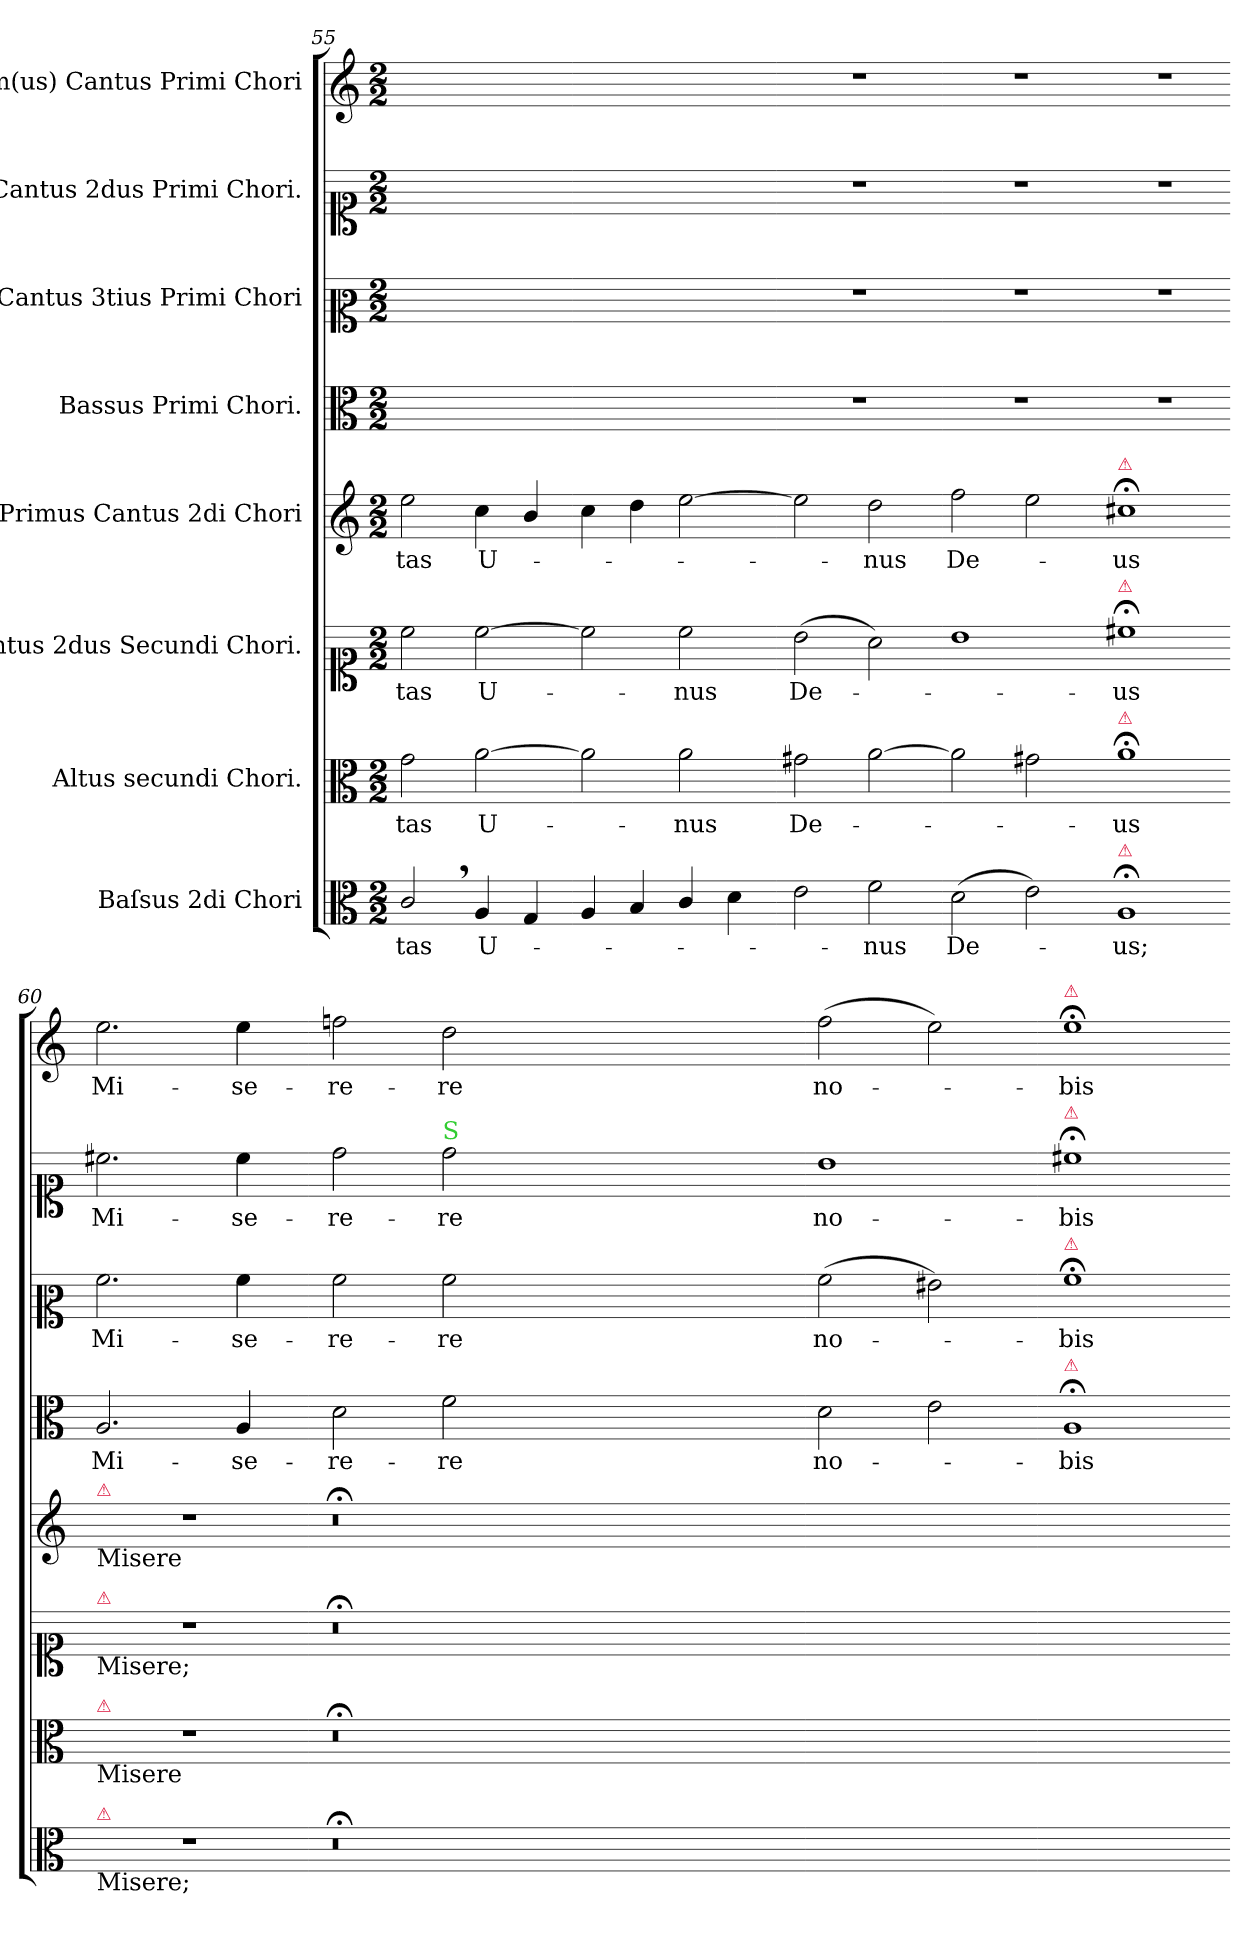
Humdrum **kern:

**kern	**text	**kern	**text	**kern	**text	**kern	**text	**kern	**text	**kern	**text	**kern	**text	**kern	**text
*part8	*part8	*part7	*part7	*part6	*part6	*part5	*part5	*part4	*part4	*part3	*part3	*part2	*part2	*part1	*part1
*staff8	*staff8	*staff7	*staff7	*staff6	*staff6	*staff5	*staff5	*staff4	*staff4	*staff3	*staff3	*staff2	*staff2	*staff1	*staff1
*I"Baſsus 2di Chori	*	*I"Altus secundi Chori.	*	*I"Cantus 2dus Secundi Chori.	*	*I"Primus Cantus 2di Chori	*	*I"Bassus Primi Chori.	*	*I"Cantus 3tius Primi Chori	*	*I"Cantus 2dus Primi Chori.	*	*I"1m(us) Cantus Primi Chori	*
*clefC3	*	*clefC3	*	*clefC1	*	*clefG2	*	*clefC3	*	*clefC2	*	*clefC1	*	*clefG2	*
*k[]	*	*k[]	*	*k[]	*	*k[]	*	*k[]	*	*k[]	*	*k[]	*	*k[]	*
*M2/2	*	*M2/2	*	*M2/2	*	*M2/2	*	*M2/2	*	*M2/2	*	*M2/2	*	*M2/2	*
=55	=55	=55	=55	=55	=55	=55	=55	=55	=55	=55	=55	=55	=55	=55	=55
2c,/	-tas	2g\	-tas	2cc\	-tas	2ee\	-tas	1ryy	.	1ryy	.	1ryy	.	1ryy	.
4A/	U-	[2a\	U-	[2cc\	U-	4cc\	U-	.	.	.	.	.	.	.	.
4G/	.	.	.	.	.	4b/	.	.	.	.	.	.	.	.	.
=56-	=56-	=56-	=56-	=56-	=56-	=56-	=56-	=56-	=56-	=56-	=56-	=56-	=56-	=56-	=56-
4A/	.	2a\]	.	2cc\]	.	4cc\	.	1ryy	.	1ryy	.	1ryy	.	1ryy	.
4B/	.	.	.	.	.	4dd\	.	.	.	.	.	.	.	.	.
4c/	.	2a\	-nus	2cc\	-nus	[2ee\	.	.	.	.	.	.	.	.	.
4d\	.	.	.	.	.	.	.	.	.	.	.	.	.	.	.
=57-	=57-	=57-	=57-	=57-	=57-	=57-	=57-	=57-	=57-	=57-	=57-	=57-	=57-	=57-	=57-
2e\	.	2g#X\	De-	(2b\	De-	2ee\]	.	1r	.	1r	.	1r	.	1r	.
2f\	-nus	[2a\	.	2a\)	.	2dd\	-nus	.	.	.	.	.	.	.	.
=58-	=58-	=58-	=58-	=58-	=58-	=58-	=58-	=58-	=58-	=58-	=58-	=58-	=58-	=58-	=58-
(2d\	De-	2a\]	.	1b	.	2ff\	De-	1r	.	1r	.	1r	.	1r	.
2e\)	.	2g#X\	.	.	.	2ee\	.	.	.	.	.	.	.	.	.
=59-	=59-	=59-	=59-	=59-	=59-	=59-	=59-	=59-	=59-	=59-	=59-	=59-	=59-	=59-	=59-
!	!	!	!	!	!	!LO:TX:a:color=crimson:t=⚠	!	!	!	!	!	!	!	!	!
!	!	!	!	!LO:TX:a:color=crimson:t=⚠	!	!	!	!	!	!	!	!	!	!	!
!	!	!LO:TX:a:color=crimson:t=⚠	!	!	!	!	!	!	!	!	!	!	!	!	!
!LO:TX:a:color=crimson:t=⚠	!	!	!	!	!	!	!	!	!	!	!	!	!	!	!
1A;<	-us;	1a;	-us	1cc#X;	-us	1cc#X;<	-us	1r	.	1r	.	1r	.	1r	.
=60-	=60-	=60-	=60-	=60-	=60-	=60-	=60-	=60-	=60-	=60-	=60-	=60-	=60-	=60-	=60-
!	!	!	!	!	!	!LO:TX:b:t=Misere	!	!	!	!	!	!	!	!	!
!	!	!	!	!	!	!LO:TX:a:color=crimson:t=⚠	!	!	!	!	!	!	!	!	!
!	!	!	!	!LO:TX:b:t=Misere;	!	!	!	!	!	!	!	!	!	!	!
!	!	!	!	!LO:TX:a:color=crimson:t=⚠	!	!	!	!	!	!	!	!	!	!	!
!	!	!LO:TX:b:t=Misere	!	!	!	!	!	!	!	!	!	!	!	!	!
!	!	!LO:TX:a:color=crimson:t=⚠	!	!	!	!	!	!	!	!	!	!	!	!	!
!LO:TX:b:t=Misere;	!	!	!	!	!	!	!	!	!	!	!	!	!	!	!
!LO:TX:a:color=crimson:t=⚠	!	!	!	!	!	!	!	!	!	!	!	!	!	!	!
1r	.	1r	.	1r	.	1r	.	2.A/	Mi-	2.a\	Mi-	2.cc#X\	Mi-	2.ee\	Mi-
.	.	.	.	.	.	.	.	4A/	-se-	4a\	-se-	4cc#\	-se-	4ee\	-se-
=61-	=61-	=61-	=61-	=61-	=61-	=61-	=61-	=61-	=61-	=61-	=61-	=61-	=61-	=61-	=61-
0.r;<	.	0.r;<	.	0.r;<	.	0.r;<	.	2d\	-re-	2a\	-re-	2dd\	-re-	2ffn\	-re-
!	!	!	!	!	!	!	!	!	!	!	!	!LO:TX:a:color=limegreen:t=S	!	!	!
.	.	.	.	.	.	.	.	2f\	-re	2a\	-re	2dd\	-re	2dd\	-re
.	.	.	.	.	.	.	.	0ryy	.	0ryy	.	0ryy	.	0ryy	.
=62-	=62-	=62-	=62-	=62-	=62-	=62-	=62-	=62-	=62-	=62-	=62-	=62-	=62-	=62-	=62-
1ryy	.	1ryy	.	1ryy	.	1ryy	.	2d\	no-	(2a\	no-	1b	no-	(2ff\	no-
.	.	.	.	.	.	.	.	2e\	.	2g#X\)	.	.	.	2ee\)	.
=63-	=63-	=63-	=63-	=63-	=63-	=63-	=63-	=63-	=63-	=63-	=63-	=63-	=63-	=63-	=63-
!	!	!	!	!	!	!	!	!	!	!	!	!	!	!LO:TX:a:color=crimson:t=⚠	!
!	!	!	!	!	!	!	!	!	!	!	!	!LO:TX:a:color=crimson:t=⚠	!	!	!
!	!	!	!	!	!	!	!	!	!	!LO:TX:a:color=crimson:t=⚠	!	!	!	!	!
!	!	!	!	!	!	!	!	!LO:TX:a:color=crimson:t=⚠	!	!	!	!	!	!	!
1ryy	.	1ryy	.	1ryy	.	1ryy	.	1A;<	-bis	1a;	-bis	1cc#X;	-bis	1ee;	-bis
=-	=-	=-	=-	=-	=-	=-	=-	=-	=-	=-	=-	=-	=-	=-	=-
*-	*-	*-	*-	*-	*-	*-	*-	*-	*-	*-	*-	*-	*-	*-	*-
